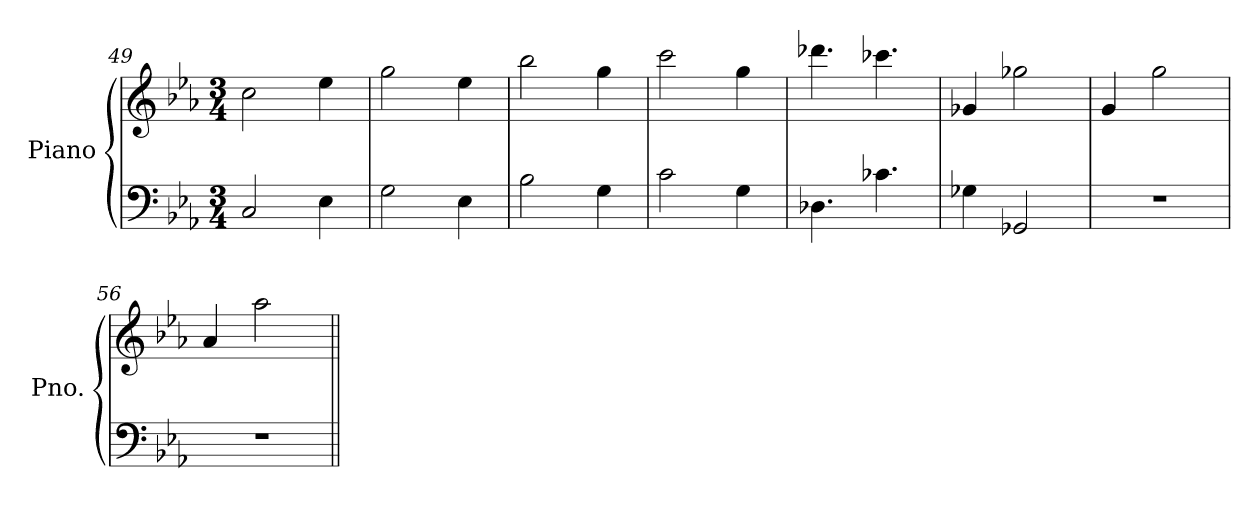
**kern	**kern
*part1	*part1
*staff2	*staff1
*I"Piano	*
*I'Pno.	*
*clefF4	*clefG2
*k[b-e-a-]	*k[b-e-a-]
*M3/4	*M3/4
=49	=49
2C/	2cc\
4E-\	4ee-\
=50	=50
2G\	2gg\
4E-\	4ee-\
=51	=51
2B-\	2bb-\
4G\	4gg\
=52	=52
2c\	2ccc\
4G\	4gg\
=53	=53
4.D-X\	4.ddd-X\
4.c-X\	4.ccc-X\
=54	=54
*	*MM80
4G-X\	4g-X/
2GG-X/	2gg-X\
=55	=55
2.r	4g/
.	2gg\
=56	=56
*	*MM60
2.r	4a-/
.	2aa-\
=||	=||
*-	*-
